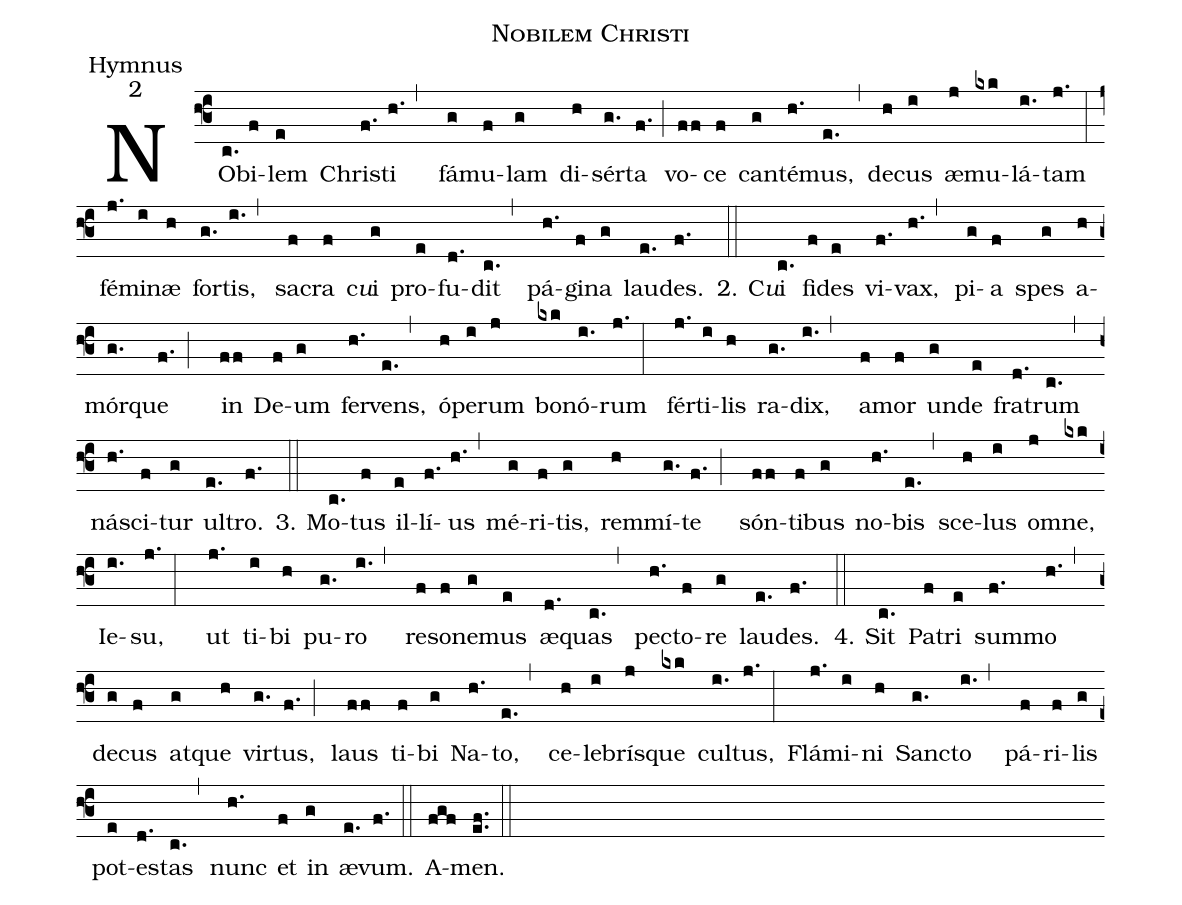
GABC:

name:Nobilem Christi;
office-part:Hymnus;
mode:2;
%%
(f3)NO(c.)bi(f)lem(e) Chris(f.)ti(h.,) fá(g)mu(f)lam(g) di(h)sér(g.)ta(f.) (;) vo(ff)ce(f) can(g)té(h.)mus,(e.) (,) de(h)cus(i) æ(j)mu(kxk)lá(i.)tam(j.) (:) fé(j.)mi(i)næ(h) for(g.)tis,(i.,) sa(f)cra(f) c<i>u</i>i(g) pro(e)fu(d.)dit(c.,) pá(h.)gi(f)na(g) lau(e.)des.(f.) (::)
2. C<i>u</i>i(c.) fi(f)des(e) vi(f.)vax,(h.,) pi(g)a(f) spes(g) a(h)mór(g.)que(f.;) in(ff) De(f)um(g) fer(h.)vens,(e.,) ó(h)pe(i)rum(j) bo(kxk)nó(i.)rum(j.:) fér(j.)ti(i)lis(h) ra(g.)dix,(i.,) a(f)mor(f) un(g)de(e) fra(d.)trum(c.,) ná(h.)sci(f)tur(g) ul(e.)tro.(f.) (::)
3. Mo(c.)tus(f) il(e)lí(f.)us(h.,) mé(g)ri(f)tis,(g) rem(h)mí(g.)te(f.;) són(ff)ti(f)bus(g) no(h.)bis(e.,) sce(h)lus(i) om(j)ne,(kxk) Ie(i.)su,(j.:) ut(j.) ti(i)bi(h) pu(g.)ro(i.,) re(f)so(f)ne(g)mus(e) æ(d.)quas(c.,) pec(h.)to(f)re(g) lau(e.)des.(f.) (::)
4. Sit(c.) Pa(f)tri(e) sum(f.)mo(h.,) de(g)cus(f) at(g)que(h) vir(g.)tus,(f.;) laus(ff) ti(f)bi(g) Na(h.)to,(e.,) ce(h)le(i)brís(j)que(kxk) cul(i.)tus,(j.:) Flá(j.)mi(i)ni(h) Sanc(g.)to(i.,) pá(f)ri(f)lis(g) pot(e)es(d.)tas(c.,) nunc(h.) et(f) in(g) æ(e.)vum.(f.) (::)
A(fgf)men.(e.f.) (::)
